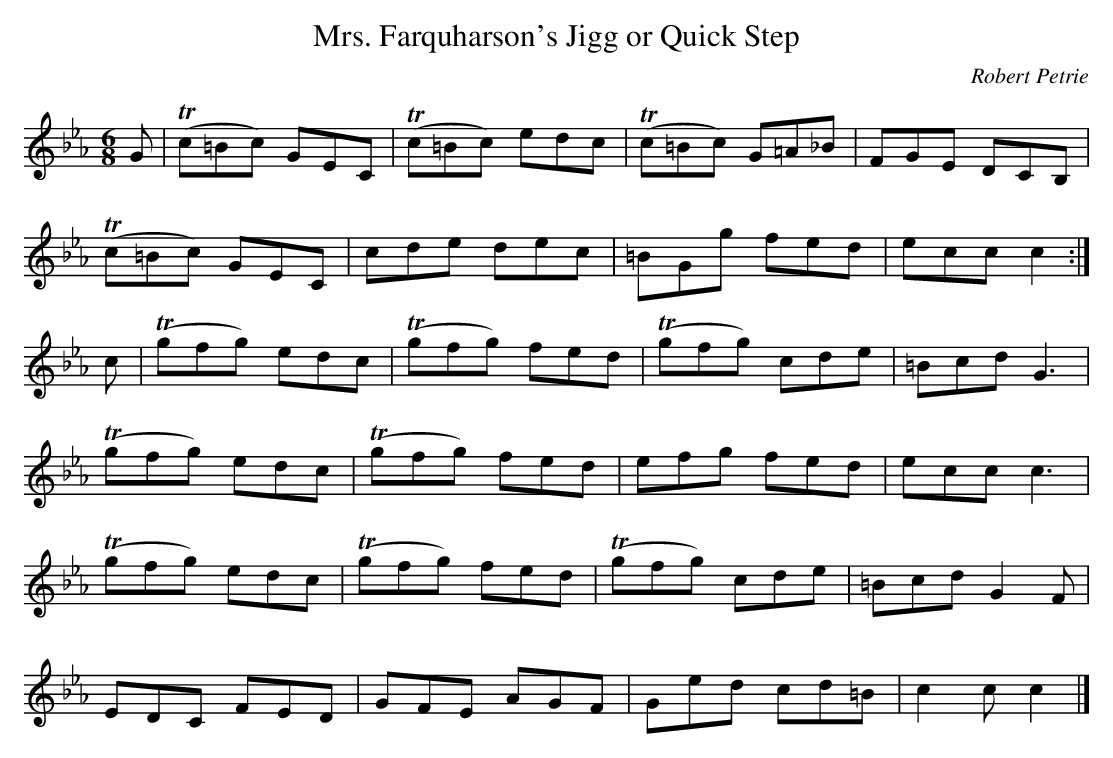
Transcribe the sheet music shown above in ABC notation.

X:1
T:Mrs. Farquharson's Jigg or Quick Step
C:Robert Petrie
L:1/8
M:6/8
K:Cm
G|(Tc=Bc) GEC|(Tc=Bc) edc|(Tc=Bc) G=A_B|FGE DCB, |
  (Tc=Bc) GEC|  cde   dec| =BGg   fed  |ecc c2  :|
c|(Tgfg)  edc|(Tgfg)  fed|(Tgfg)  cde  |=Bcd G3  |
  (Tgfg)  edc|(Tgfg)  fed|  efg   fed  | ecc  c3 |
  (Tgfg)  edc|(Tgfg)  fed|(Tgfg)  cde  |=Bcd G2F |
   EDC    FED|  GFE   AGF| Ged    cd=B | c2c  c2|]
